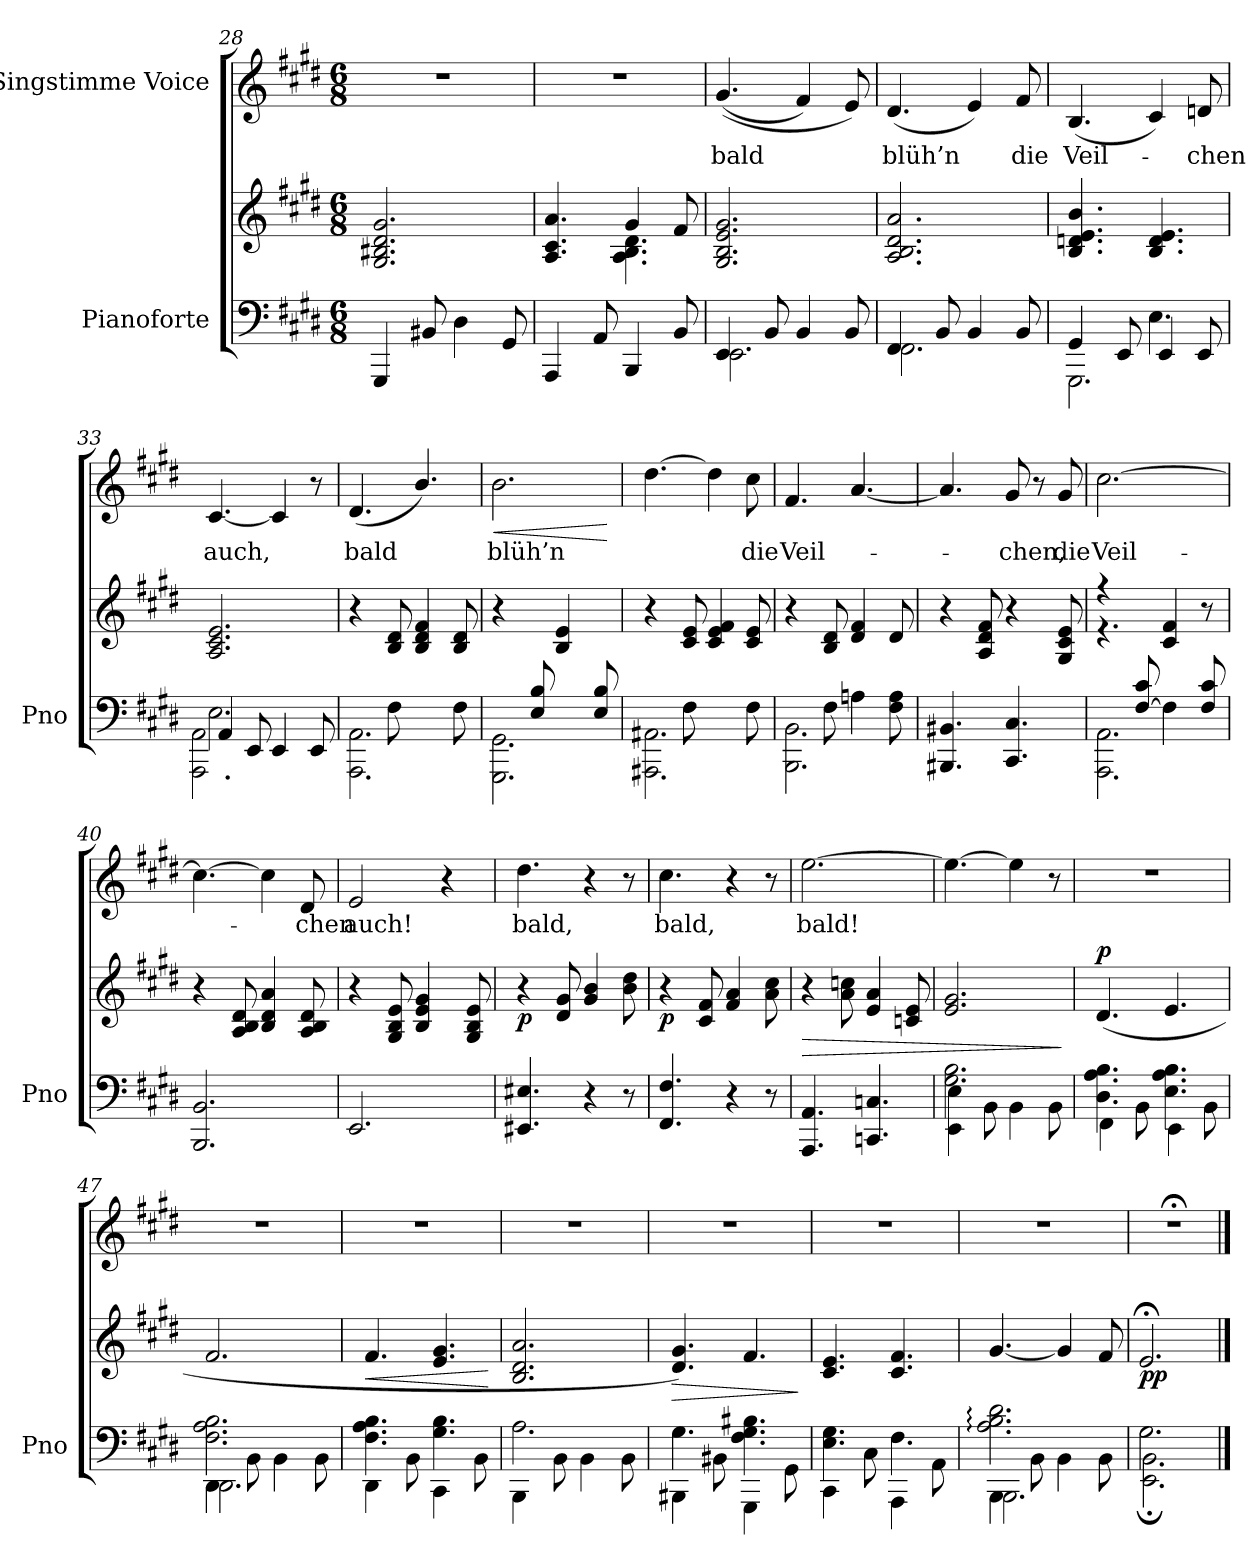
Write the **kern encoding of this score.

**kern	**kern	**dynam	**kern	**text	**dynam
*part2	*part2	*part2	*part1	*part1	*part1
*staff3	*staff2	*staff2/3	*staff1	*staff1	*staff1
*I"Pianoforte	*	*	*I"Singstimme Voice	*	*
*I'Pno	*	*	*	*	*
*clefF4	*clefG2	*	*clefG2	*	*
*k[f#c#g#d#]	*k[f#c#g#d#]	*	*k[f#c#g#d#]	*	*
*M6/8	*M6/8	*	*M6/8	*	*
=28	=28	=28	=28	=28	=28
4GGG#/	2.G#/ 2.B#X/ 2.d#/ 2.g#/	.	2.r	.	.
8BB#X/	.	.	.	.	.
4D#\	.	.	.	.	.
8GG#/	.	.	.	.	.
!!LO:LB:g=z
=29	=29	=29	=29	=29	=29
*	*^	*	*	*	*
4AAA/	4.A/ 4.c#/ 4.a/	4.ryy	.	2.r	.	.
8AA/	.	.	.	.	.	.
4BBB/	4g#/	4.A\ 4.B\ 4.d#\	.	.	.	.
8BB/	8f#/	.	.	.	.	.
*	*v	*v	*	*	*	*
=30	=30	=30	=30	=30	=30
*^	*	*	*	*	*
!	!	!	!	!	!LO:LY:b	!
4EE/	2.EE\	2.G#/ 2.B/ 2.e/ 2.g#/	.	((4.g#/	bald	.
8BB/	.	.	.	.	.	.
4BB/	.	.	.	4f#/)	.	.
8BB/	.	.	.	8e/)	.	.
=31	=31	=31	=31	=31	=31	=31
!	!	!	!	!	!LO:LY:b	!
4FF#/	2.FF#\	2.A/ 2.B/ 2.d#/ 2.a/	.	(4.d#/	blüh’n	.
8BB/	.	.	.	.	.	.
4BB/	.	.	.	4e/)	.	.
!	!	!	!	!	!LO:LY:b	!
8BB/	.	.	.	8f#/	die	.
=32	=32	=32	=32	=32	=32	=32
*	*^	*^	*	*	*	*
!	!	!	!	!	!	!	!LO:LY:b	!
4.ryy	4GG#/	2.GGG#\	4.B/ 4.dn/ 4.e/ 4.b/	4.ryy	.	(>4.B/	Veil-	.
.	8EE/	.	.	.	.	.	.	.
4.E\	4EE/	.	4.B/ 4.d/ 4.e/	4.ryy	.	4c#/)	.	.
!	!	!	!	!	!	!	!LO:LY:b	!
.	8EE/	.	.	.	.	8dn/	-chen	.
*	*	*	*v	*v	*	*	*	*
=33	=33	=33	=33	=33	=33	=33	=33
!	!	!	!	!	!	!LO:LY:b	!
2.E\	4AA/	2.AAA\ 2.AA\	2.A/ 2.c#/ 2.e/	.	[4.c#/	auch,	.
.	8EE/	.	.	.	.	.	.
.	4EE/	.	.	.	4c#/]	.	.
.	8EE/	.	.	.	8r	.	.
*	*v	*v	*	*	*	*	*
=34	=34	=34	=34	=34	=34	=34
*	*	*^	*	*	*	*
!	!	!	!	!	!	!LO:LY:b	!
4ryy	2.AAA\ 2.AA\	4r	4ryy	.	(4.d#/	bald	.
8F#\	.	8B/ 8d#/	8ryy	.	.	.	.
4ryy	.	4B/ 4d#/ 4f#/	4ryy	.	4.b/)	.	.
8F#\	.	8B/ 8d#/	8ryy	.	.	.	.
=35	=35	=35	=35	=35	=35	=35	=35
!	!	!	!	!	!	!LO:LY:b	!LO:HP:b
*	*	*v	*v	*	*	*	*
4ryy	2.GGG#\ 2.GG#\	4r	.	2.b\	blüh’n	<
8E/ 8B/	.	8ryy	.	.	.	.
4ryy	.	4B/ 4e/	.	.	.	.
8E/ 8B/	.	8ryy	.	.	.	.
*v	*v	*	*	*	*	*
.	.	.	.	.	[
=36	=36	=36	=36	=36	=36
*^	*^	*	*	*	*
4ryy	2.AAA#X\ 2.AA#X\	4r	4ryy	.	[4.dd#\	.	.
8F#\	.	8c#/ 8e/	8ryy	.	.	.	.
4ryy	.	4c#/ 4e/ 4f#/	4ryy	.	4dd#\]	.	.
!	!	!	!	!	!	!LO:LY:b	!
8F#\	.	8c#/ 8e/	8ryy	.	8cc#\	die	.
!!LO:LB:g=z
=37	=37	=37	=37	=37	=37	=37	=37
!	!	!	!	!	!	!LO:LY:b	!
4ryy	2.BBB\ 2.BB\	4r	4ryy	.	4.f#/	Veil-	.
8F#\	.	8B/ 8d#/	2ryy	.	.	.	.
4An\	.	4d#/ 4f#/	.	.	[4.a/	.	.
8F#\ 8A\	.	8d#/	.	.	.	.	.
*v	*v	*	*	*	*	*	*
*	*v	*v	*	*	*	*
=38	=38	=38	=38	=38	=38
4.BBB#X/ 4.BB#X/	4r	.	4.a/]	.	.
.	8A/ 8d#/ 8f#/	.	.	.	.
!	!	!	!	!LO:LY:b	!
4.CC#/ 4.C#/	4r	.	8g#/	-chen,	.
.	.	.	8r	.	.
!	!	!	!	!LO:LY:b	!
.	8G#/ 8c#/ 8e/	.	8g#/	die	.
=39	=39	=39	=39	=39	=39
*^	*^	*	*	*	*
*	*^	*	*	*	*	*	*
!	!	!	!	!	!	!	!LO:LY:b	!
4ryy	4.ryy	2.AAA\ 2.AA\	4r	4.r	.	[2.cc#\	Veil-	.
[8F#/ 8c#/	.	.	8ryy	.	.	.	.	.
4ryy	4F#\]	.	4c#/ 4f#/	4ryy	.	.	.	.
8F#/ 8c#/	8ryy	.	8ryy	8r	.	.	.	.
*v	*v	*v	*	*	*	*	*	*
*	*v	*v	*	*	*	*
=40	=40	=40	=40	=40	=40
2.BBB/ 2.BB/	4r	.	4.cc#\_	.	.
.	8A/ 8B/ 8d#/	.	.	.	.
.	4B/ 4d#/ 4a/	.	4cc#\]	.	.
!	!	!	!	!LO:LY:b	!
.	8A/ 8B/ 8d#/	.	8d#/	-chen	.
=41	=41	=41	=41	=41	=41
!	!	!	!	!LO:LY:b	!
2.EE/	4r	.	2e/	auch!	.
.	8G#/ 8B/ 8e/	.	.	.	.
.	4B/ 4e/ 4g#/	.	.	.	.
.	.	.	4r	.	.
.	8G#/ 8B/ 8e/	.	.	.	.
=42	=42	=42	=42	=42	=42
!	!	!LO:DY:b	!	!LO:LY:b	!
4.EE#X/ 4.E#X/	4r	p	4.dd#\	bald,	.
.	8d#/ 8g#/	.	.	.	.
4r	4g#/ 4b/	.	4r	.	.
8r	8b\ 8dd#\	.	8r	.	.
=43	=43	=43	=43	=43	=43
!	!	!LO:DY:b	!	!LO:LY:b	!
4.FF#/ 4.F#/	4r	p	4.cc#\	bald,	.
.	8c#/ 8f#/	.	.	.	.
4r	4f#/ 4a/	.	4r	.	.
8r	8a\ 8cc#\	.	8r	.	.
=44	=44	=44	=44	=44	=44
!	!	!LO:HP:b	!	!LO:LY:b	!
4.AAA/ 4.AA/	4r	>	[2.ee\	bald!	.
.	8a\ 8ccn\	.	.	.	.
4.CCn/ 4.Cn/	4e/ 4a/	.	.	.	.
.	8cn/ 8e/	.	.	.	.
!!LO:LB:g=z
=45	=45	=45	=45	=45	=45
*^	*	*	*	*	*
2.G#\ 2.B\	4EE\ 4E\	2.e/ 2.g#/	.	4.ee\_	.	.
.	8BB\	.	.	.	.	.
.	4BB\	.	.	4ee\]	.	.
.	8BB\	.	.	8r	.	.
*v	*v	*	*	*	*	*
.	.	]	.	.	.
=46	=46	=46	=46	=46	=46
*^	*	*	*	*	*
!	!	!	!LO:DY:a	!	!	!
4.D#\ 4.A\ 4.B\	4FF#\	(4.d#/	p	2.r	.	.
.	8BB\	.	.	.	.	.
4.E\ 4.A\ 4.B\	4EE\	4.e/	.	.	.	.
.	8BB\	.	.	.	.	.
=47	=47	=47	=47	=47	=47	=47
*	*^	*	*	*	*	*
2.F#\ 2.A\ 2.B\	4DD#\	2.DD#\	2.f#/	.	2.r	.	.
.	8BB\	.	.	.	.	.	.
.	4BB\	.	.	.	.	.	.
.	8BB\	.	.	.	.	.	.
*	*v	*v	*	*	*	*	*
=48	=48	=48	=48	=48	=48	=48
!	!	!	!LO:HP:b	!	!	!
4.F#\ 4.A\ 4.B\	4DD#\	4.f#/	<	2.r	.	.
.	8BB\	.	.	.	.	.
4.G#\ 4.B\	4CC#\	4.e/ 4.g#/	.	.	.	.
.	8BB\	.	.	.	.	.
*v	*v	*	*	*	*	*
.	.	[	.	.	.
=49	=49	=49	=49	=49	=49
*^	*	*	*	*	*
2.A\	4BBB\	2.B/ 2.d#/ 2.a/	.	2.r	.	.
.	8BB\	.	.	.	.	.
.	4BB\	.	.	.	.	.
.	8BB\	.	.	.	.	.
=50	=50	=50	=50	=50	=50	=50
!	!	!	!LO:HP:b	!	!	!
4.G#\	4BBB#X\	4.d#/ 4.g#/)	>	2.r	.	.
.	8BB#X\	.	.	.	.	.
4.F#\ 4.G#\ 4.B#X\	4GGG#\	4.f#/	.	.	.	.
.	8GG#\	.	.	.	.	.
*v	*v	*	*	*	*	*
.	.	]	.	.	.
=51	=51	=51	=51	=51	=51
*^	*	*	*	*	*
4.E\ 4.G#\	4CC#\	4.c#/ 4.e/	.	2.r	.	.
.	8C#\	.	.	.	.	.
4.F#\	4AAA\	4.c#/ 4.f#/	.	.	.	.
.	8AA\	.	.	.	.	.
=52	=52	=52	=52	=52	=52	=52
*	*^	*	*	*	*	*
2.A\: 2.B\: 2.d#\:	4BBB\	2.BBB\	[<4.g#/	.	2.r	.	.
.	8BB\	.	.	.	.	.	.
.	4BB\	.	4g#/]	.	.	.	.
.	8BB\	.	8f#/	.	.	.	.
*	*v	*v	*	*	*	*	*
!!LO:LB:g=z
=53	=53	=53	=53	=53	=53	=53
!	!	!	!LO:DY:b	!	!	!
2.G#\	2.EE\; 2.BB\;	2.e;</	pp	2.r;<	.	.
*v	*v	*	*	*	*	*
==	==	==	==	==	==
*-	*-	*-	*-	*-	*-
